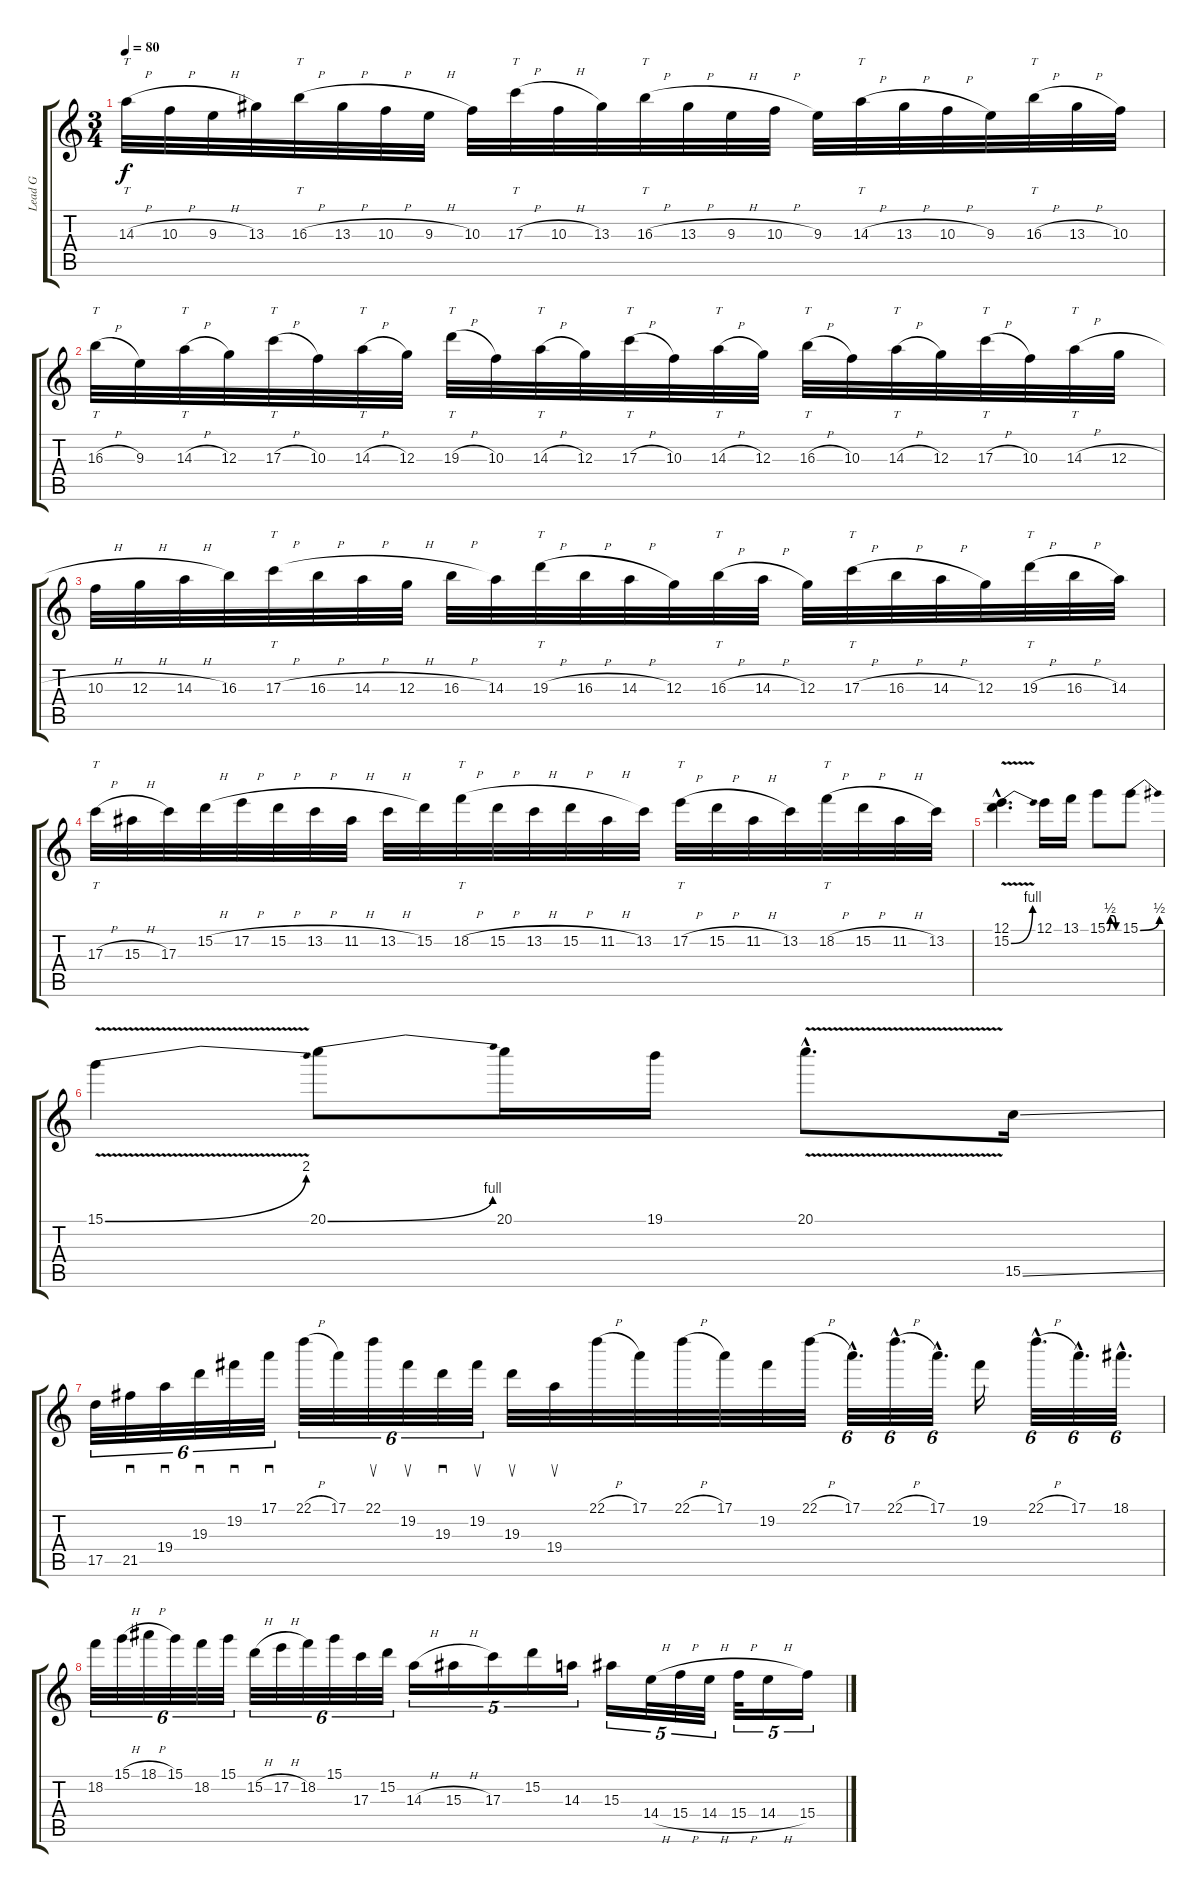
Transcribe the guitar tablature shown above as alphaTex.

\track ("Lead G" "Lead G") {instrument distortionguitar}
\staff {score tabs}
\tuning (E4 B3 G3 D3 A2 E2) {hide}
\ts (3 4)
\tempo 80
\clef g2
\ks c
14.3{h}.32{tt dy f} 10.3{h}.32 9.3{h}.32 13.3.32 16.3{h}.32{tt} 13.3{h}.32 10.3{h}.32 9.3{h}.32 10.3.32 17.3{h}.32{tt} 10.3{h}.32 13.3.32 16.3{h}.32{tt} 13.3{h}.32 9.3{h}.32 10.3{h}.32 9.3.32 14.3{h}.32{tt} 13.3{h}.32 10.3{h}.32 9.3.32 16.3{h}.32{tt} 13.3{h}.32 10.3.32 |
16.3{h}.32{tt} 9.3.32 14.3{h}.32{tt} 12.3.32 17.3{h}.32{tt} 10.3.32 14.3{h}.32{tt} 12.3.32 19.3{h}.32{tt} 10.3.32 14.3{h}.32{tt} 12.3.32 17.3{h}.32{tt} 10.3.32 14.3{h}.32{tt} 12.3.32 16.3{h}.32{tt} 10.3.32 14.3{h}.32{tt} 12.3.32 17.3{h}.32{tt} 10.3.32 14.3{h}.32{tt} 12.3{h}.32 |
10.3{h}.32 12.3{h}.32 14.3{h}.32 16.3.32 17.3{h}.32{tt} 16.3{h}.32 14.3{h}.32 12.3{h}.32 16.3{h}.32 14.3.32 19.3{h}.32{tt} 16.3{h}.32 14.3{h}.32 12.3.32 16.3{h}.32{tt} 14.3{h}.32 12.3.32 17.3{h}.32{tt} 16.3{h}.32 14.3{h}.32 12.3.32 19.3{h}.32{tt} 16.3{h}.32 14.3.32 |
17.3{h}.32{tt} 15.3{h}.32 17.3.32 15.2{h}.32 17.2{h}.32 15.2{h}.32 13.2{h}.32 11.2{h}.32 13.2{h}.32 15.2.32 18.2{h}.32{tt} 15.2{h}.32 13.2{h}.32 15.2{h}.32 11.2{h}.32 13.2.32 17.2{h}.32{tt} 15.2{h}.32 11.2{h}.32 13.2.32 18.2{h}.32{tt} 15.2{h}.32 11.2{h}.32 13.2.32 |
(12.1{hac} 15.2{be (bend 0 0 60 4) v hac}).4{d} 12.1.16 13.1.16 15.1{be (custom 0 0 15 2 30 2 45 0 60 0)}.8 15.1{be (bend 0 0 60 2)}.8 |
15.1{be (bend 0 0 60 8) v}.4 20.1{be (bend 0 0 60 4)}.8 20.1.16 19.1.16 20.1{v hac}.8{d} 15.5{ss}.16 |
17.5.32{tu (6 4)} 21.5.32{sd tu (6 4)} 19.4.32{sd tu (6 4)} 19.3.32{sd tu (6 4)} 19.2.32{sd tu (6 4)} 17.1.32{sd tu (6 4)} 22.1{h}.32{tu (6 4)} 17.1.32{tu (6 4)} 22.1.32{su tu (6 4)} 19.2.32{su tu (6 4)} 19.3.32{sd tu (6 4)} 19.2.32{su tu (6 4)} 19.3.32{su} 19.4.32{su} 22.1{h}.32 17.1.32 22.1{h}.32 17.1.32 19.2.32 22.1{h}.32 17.1{hac}.32{d tu (6 4)} 22.1{h hac}.32{d tu (6 4)} 17.1{hac}.32{d tu (6 4)} 19.2.16 22.1{h hac}.32{d tu (6 4)} 17.1{hac}.32{d tu (6 4)} 18.1{hac}.32{d tu (6 4)} |
18.2.32{tu (6 4)} 15.1{h}.32{tu (6 4)} 18.1{h}.32{tu (6 4)} 15.1.32{tu (6 4)} 18.2.32{tu (6 4)} 15.1.32{tu (6 4)} 15.2{h}.32{tu (6 4)} 17.2{h}.32{tu (6 4)} 18.2.32{tu (6 4)} 15.1.32{tu (6 4)} 17.3.32{tu (6 4)} 15.2.32{tu (6 4)} 14.3{h}.16{tu (5 4)} 15.3{h}.16{tu (5 4)} 17.3.16{tu (5 4)} 15.2.16{tu (5 4)} 14.3.16{tu (5 4)} 15.3.16{tu (5 4)} 14.4{h}.32{tu (5 4)} 15.4{h}.32{tu (5 4)} 14.4{h}.32{tu (5 4)} 15.4{h}.32{tu (5 4)} 14.4{h}.16{tu (5 4)} 15.4{ss}.16{tu (5 4)}
